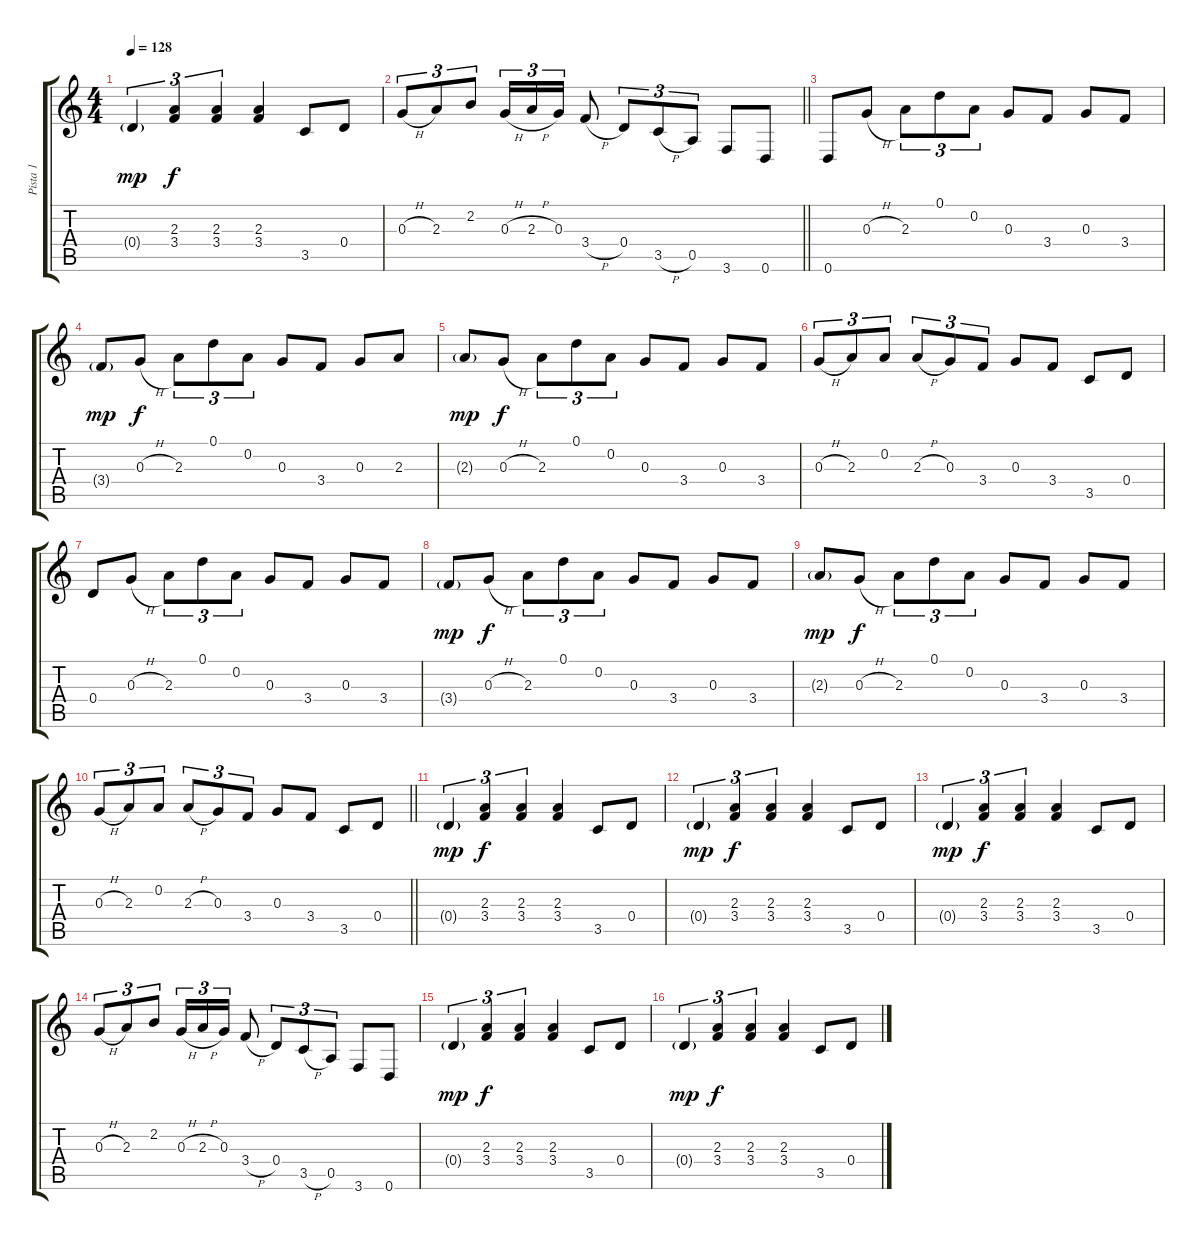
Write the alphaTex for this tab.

\track ("Pista 1" "Pista 1") {instrument acousticguitarsteel}
\staff {score tabs}
\tuning (D4 A3 G3 D3 A2 D2) {hide}
\ts (4 4)
\tempo 128
\clef g2
\ks c
0.4{g}.4{tu (3 2) dy mp} (2.3 3.4).4{tu (3 2) dy f} (2.3 3.4).4{tu (3 2)} (2.3 3.4).4 3.5.8 0.4.8 |
\barLineRight lightlight
0.3{h}.8{tu (3 2)} 2.3.8{tu (3 2)} 2.2.8{tu (3 2)} 0.3{h}.16{tu (3 2)} 2.3{h}.16{tu (3 2)} 0.3.16{tu (3 2)} 3.4{h}.8 0.4.8{tu (3 2)} 3.5{h}.8{tu (3 2)} 0.5.8{tu (3 2)} 3.6.8 0.6.8 |
0.6.8 0.3{h}.8 2.3.8{tu (3 2)} 0.1.8{tu (3 2)} 0.2.8{tu (3 2)} 0.3.8 3.4.8 0.3.8 3.4.8 |
3.4{g}.8{dy mp} 0.3{h}.8{dy f} 2.3.8{tu (3 2)} 0.1.8{tu (3 2)} 0.2.8{tu (3 2)} 0.3.8 3.4.8 0.3.8 2.3.8 |
2.3{g}.8{dy mp} 0.3{h}.8{dy f} 2.3.8{tu (3 2)} 0.1.8{tu (3 2)} 0.2.8{tu (3 2)} 0.3.8 3.4.8 0.3.8 3.4.8 |
0.3{h}.8{tu (3 2)} 2.3.8{tu (3 2)} 0.2.8{tu (3 2)} 2.3{h}.8{tu (3 2)} 0.3.8{tu (3 2)} 3.4.8{tu (3 2)} 0.3.8 3.4.8 3.5.8 0.4.8 |
0.4.8 0.3{h}.8 2.3.8{tu (3 2)} 0.1.8{tu (3 2)} 0.2.8{tu (3 2)} 0.3.8 3.4.8 0.3.8 3.4.8 |
3.4{g}.8{dy mp} 0.3{h}.8{dy f} 2.3.8{tu (3 2)} 0.1.8{tu (3 2)} 0.2.8{tu (3 2)} 0.3.8 3.4.8 0.3.8 3.4.8 |
2.3{g}.8{dy mp} 0.3{h}.8{dy f} 2.3.8{tu (3 2)} 0.1.8{tu (3 2)} 0.2.8{tu (3 2)} 0.3.8 3.4.8 0.3.8 3.4.8 |
\barLineRight lightlight
0.3{h}.8{tu (3 2)} 2.3.8{tu (3 2)} 0.2.8{tu (3 2)} 2.3{h}.8{tu (3 2)} 0.3.8{tu (3 2)} 3.4.8{tu (3 2)} 0.3.8 3.4.8 3.5.8 0.4.8 |
0.4{g}.4{tu (3 2) dy mp} (2.3 3.4).4{tu (3 2) dy f} (2.3 3.4).4{tu (3 2)} (2.3 3.4).4 3.5.8 0.4.8 |
0.4{g}.4{tu (3 2) dy mp} (2.3 3.4).4{tu (3 2) dy f} (2.3 3.4).4{tu (3 2)} (2.3 3.4).4 3.5.8 0.4.8 |
0.4{g}.4{tu (3 2) dy mp} (2.3 3.4).4{tu (3 2) dy f} (2.3 3.4).4{tu (3 2)} (2.3 3.4).4 3.5.8 0.4.8 |
0.3{h}.8{tu (3 2)} 2.3.8{tu (3 2)} 2.2.8{tu (3 2)} 0.3{h}.16{tu (3 2)} 2.3{h}.16{tu (3 2)} 0.3.16{tu (3 2)} 3.4{h}.8 0.4.8{tu (3 2)} 3.5{h}.8{tu (3 2)} 0.5.8{tu (3 2)} 3.6.8 0.6.8 |
0.4{g}.4{tu (3 2) dy mp} (2.3 3.4).4{tu (3 2) dy f} (2.3 3.4).4{tu (3 2)} (2.3 3.4).4 3.5.8 0.4.8 |
0.4{g}.4{tu (3 2) dy mp} (2.3 3.4).4{tu (3 2) dy f} (2.3 3.4).4{tu (3 2)} (2.3 3.4).4 3.5.8 0.4.8
